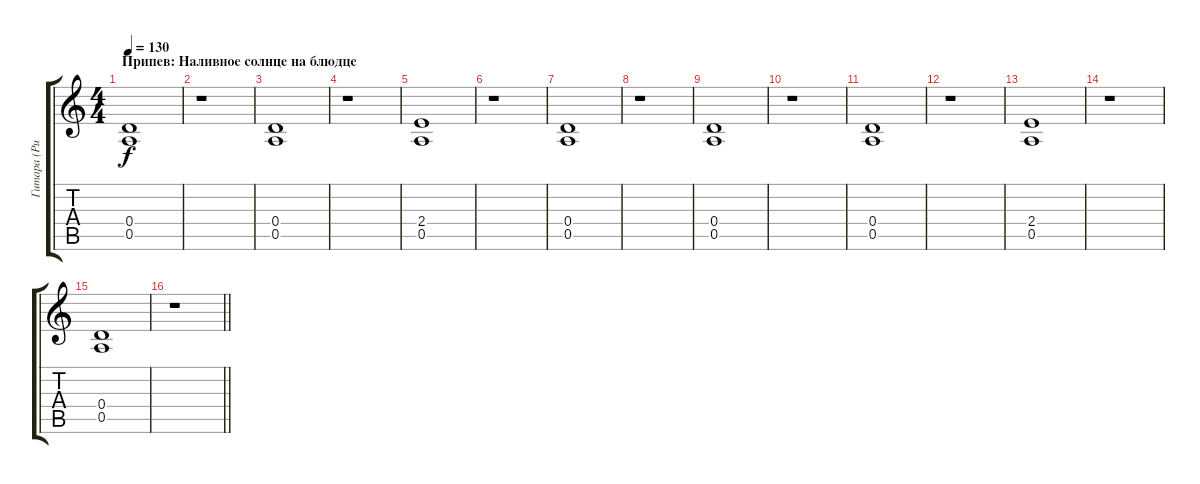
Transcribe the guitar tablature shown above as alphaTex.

\track ("Гитара (Ритм)" "Гитара (Ри") {instrument distortionguitar}
\staff {score tabs}
\tuning (E4 B3 G3 D3 A2 E2) {hide}
\ts (4 4)
\section ("" "Припев: Наливное солнце на блюдце")
\tempo 130
\clef g2
\ks c
(0.4 0.5).1{dy f} |
r.1 |
(0.4 0.5).1 |
r.1 |
(2.4 0.5).1 |
r.1 |
(0.4 0.5).1 |
r.1 |
(0.4 0.5).1 |
r.1 |
(0.4 0.5).1 |
r.1 |
(2.4 0.5).1 |
r.1 |
(0.4 0.5).1 |
\barLineRight lightlight
r.1
